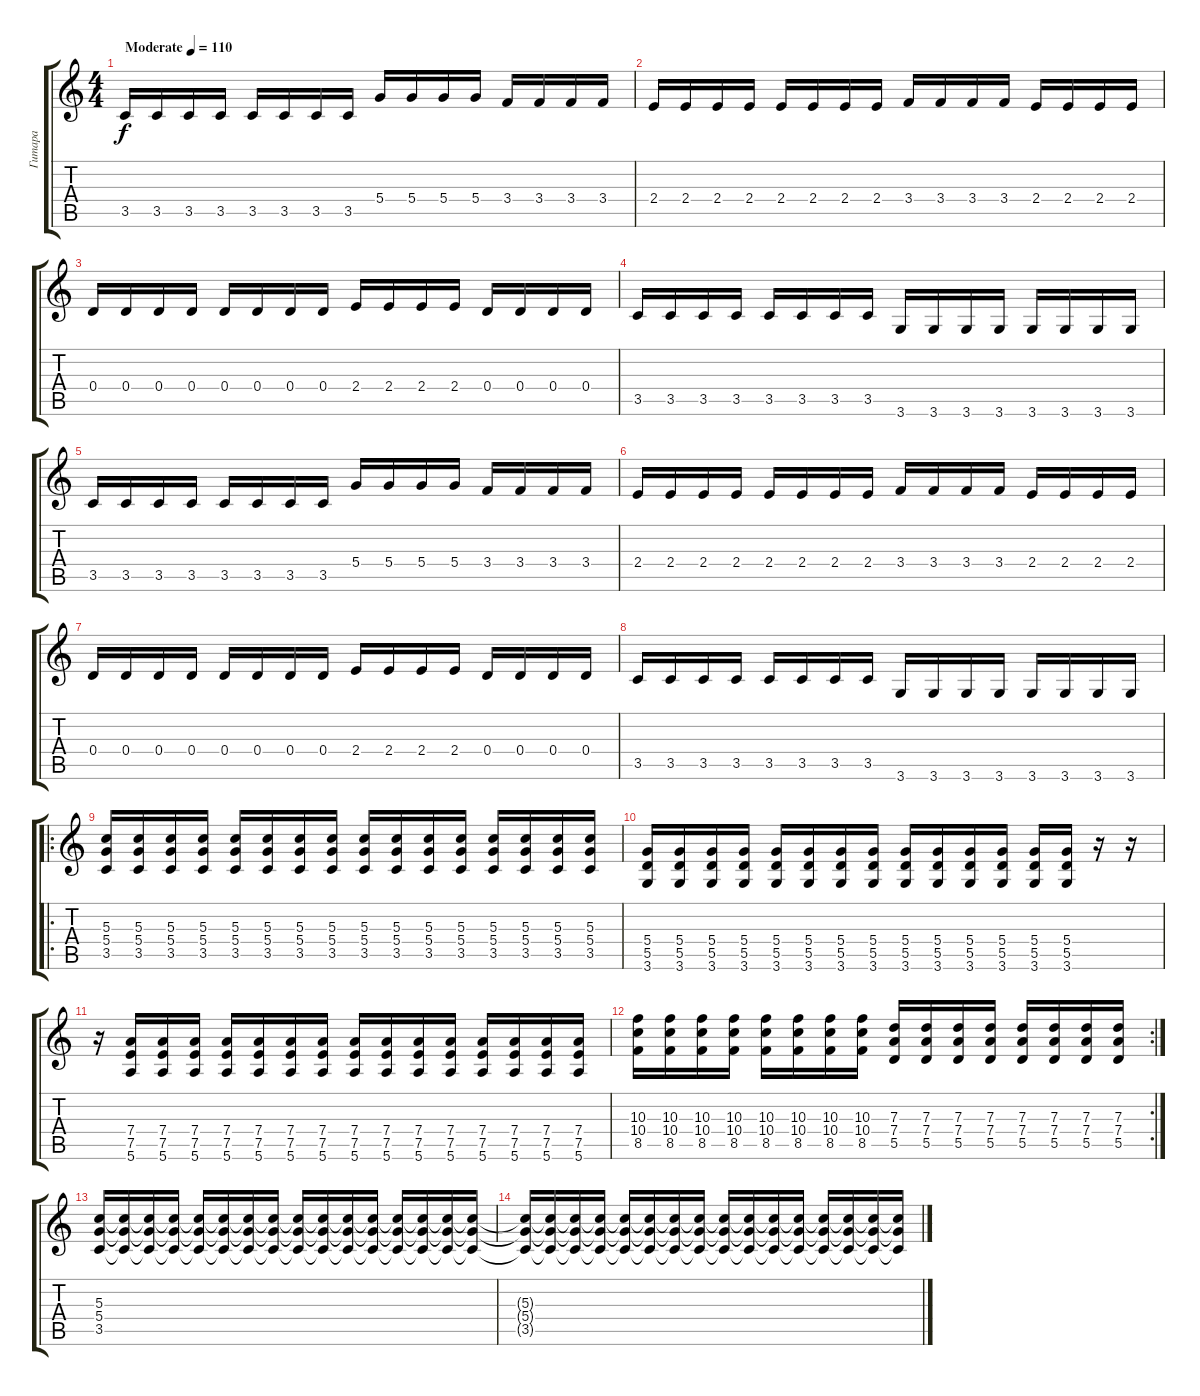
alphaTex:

\track ("Гитара" "Гитара") {instrument distortionguitar}
\staff {score tabs}
\tuning (E4 B3 G3 D3 A2 E2) {hide}
\ts (4 4)
\tempo (110 "Moderate")
\clef g2
\ks c
3.5.16{dy f instrument distortionguitar} 3.5.16 3.5.16 3.5.16 3.5.16 3.5.16 3.5.16 3.5.16 5.4.16 5.4.16 5.4.16 5.4.16 3.4.16 3.4.16 3.4.16 3.4.16 |
2.4.16 2.4.16 2.4.16 2.4.16 2.4.16 2.4.16 2.4.16 2.4.16 3.4.16 3.4.16 3.4.16 3.4.16 2.4.16 2.4.16 2.4.16 2.4.16 |
0.4.16 0.4.16 0.4.16 0.4.16 0.4.16 0.4.16 0.4.16 0.4.16 2.4.16 2.4.16 2.4.16 2.4.16 0.4.16 0.4.16 0.4.16 0.4.16 |
3.5.16 3.5.16 3.5.16 3.5.16 3.5.16 3.5.16 3.5.16 3.5.16 3.6.16 3.6.16 3.6.16 3.6.16 3.6.16 3.6.16 3.6.16 3.6.16 |
3.5.16 3.5.16 3.5.16 3.5.16 3.5.16 3.5.16 3.5.16 3.5.16 5.4.16 5.4.16 5.4.16 5.4.16 3.4.16 3.4.16 3.4.16 3.4.16 |
2.4.16 2.4.16 2.4.16 2.4.16 2.4.16 2.4.16 2.4.16 2.4.16 3.4.16 3.4.16 3.4.16 3.4.16 2.4.16 2.4.16 2.4.16 2.4.16 |
0.4.16 0.4.16 0.4.16 0.4.16 0.4.16 0.4.16 0.4.16 0.4.16 2.4.16 2.4.16 2.4.16 2.4.16 0.4.16 0.4.16 0.4.16 0.4.16 |
3.5.16 3.5.16 3.5.16 3.5.16 3.5.16 3.5.16 3.5.16 3.5.16 3.6.16 3.6.16 3.6.16 3.6.16 3.6.16 3.6.16 3.6.16 3.6.16 |
\ro
(5.3 5.4 3.5).16 (5.3 5.4 3.5).16 (5.3 5.4 3.5).16 (5.3 5.4 3.5).16 (5.3 5.4 3.5).16 (5.3 5.4 3.5).16 (5.3 5.4 3.5).16 (5.3 5.4 3.5).16 (5.3 5.4 3.5).16 (5.3 5.4 3.5).16 (5.3 5.4 3.5).16 (5.3 5.4 3.5).16 (5.3 5.4 3.5).16 (5.3 5.4 3.5).16 (5.3 5.4 3.5).16 (5.3 5.4 3.5).16 |
(5.4 5.5 3.6).16 (5.4 5.5 3.6).16 (5.4 5.5 3.6).16 (5.4 5.5 3.6).16 (5.4 5.5 3.6).16 (5.4 5.5 3.6).16 (5.4 5.5 3.6).16 (5.4 5.5 3.6).16 (5.4 5.5 3.6).16 (5.4 5.5 3.6).16 (5.4 5.5 3.6).16 (5.4 5.5 3.6).16 (5.4 5.5 3.6).16 (5.4 5.5 3.6).16 r.16 r.16 |
r.16 (7.4 7.5 5.6).16 (7.4 7.5 5.6).16 (7.4 7.5 5.6).16 (7.4 7.5 5.6).16 (7.4 7.5 5.6).16 (7.4 7.5 5.6).16 (7.4 7.5 5.6).16 (7.4 7.5 5.6).16 (7.4 7.5 5.6).16 (7.4 7.5 5.6).16 (7.4 7.5 5.6).16 (7.4 7.5 5.6).16 (7.4 7.5 5.6).16 (7.4 7.5 5.6).16 (7.4 7.5 5.6).16 |
\rc 2
(10.3 10.4 8.5).16 (10.3 10.4 8.5).16 (10.3 10.4 8.5).16 (10.3 10.4 8.5).16 (10.3 10.4 8.5).16 (10.3 10.4 8.5).16 (10.3 10.4 8.5).16 (10.3 10.4 8.5).16 (7.3 7.4 5.5).16 (7.3 7.4 5.5).16 (7.3 7.4 5.5).16 (7.3 7.4 5.5).16 (7.3 7.4 5.5).16 (7.3 7.4 5.5).16 (7.3 7.4 5.5).16 (7.3 7.4 5.5).16 |
(5.3 5.4 3.5).16 (5.3{t} 5.4{t} 3.5{t}).16 (5.3{t} 5.4{t} 3.5{t}).16 (5.3{t} 5.4{t} 3.5{t}).16 (5.3{t} 5.4{t} 3.5{t}).16 (5.3{t} 5.4{t} 3.5{t}).16 (5.3{t} 5.4{t} 3.5{t}).16 (5.3{t} 5.4{t} 3.5{t}).16 (5.3{t} 5.4{t} 3.5{t}).16 (5.3{t} 5.4{t} 3.5{t}).16 (5.3{t} 5.4{t} 3.5{t}).16 (5.3{t} 5.4{t} 3.5{t}).16 (5.3{t} 5.4{t} 3.5{t}).16 (5.3{t} 5.4{t} 3.5{t}).16 (5.3{t} 5.4{t} 3.5{t}).16 (5.3{t} 5.4{t} 3.5{t}).16 |
(5.3{t} 5.4{t} 3.5{t}).16 (5.3{t} 5.4{t} 3.5{t}).16 (5.3{t} 5.4{t} 3.5{t}).16 (5.3{t} 5.4{t} 3.5{t}).16 (5.3{t} 5.4{t} 3.5{t}).16 (5.3{t} 5.4{t} 3.5{t}).16 (5.3{t} 5.4{t} 3.5{t}).16 (5.3{t} 5.4{t} 3.5{t}).16 (5.3{t} 5.4{t} 3.5{t}).16 (5.3{t} 5.4{t} 3.5{t}).16 (5.3{t} 5.4{t} 3.5{t}).16 (5.3{t} 5.4{t} 3.5{t}).16 (5.3{t} 5.4{t} 3.5{t}).16 (5.3{t} 5.4{t} 3.5{t}).16 (5.3{t} 5.4{t} 3.5{t}).16 (5.3{t} 5.4{t} 3.5{t}).16
